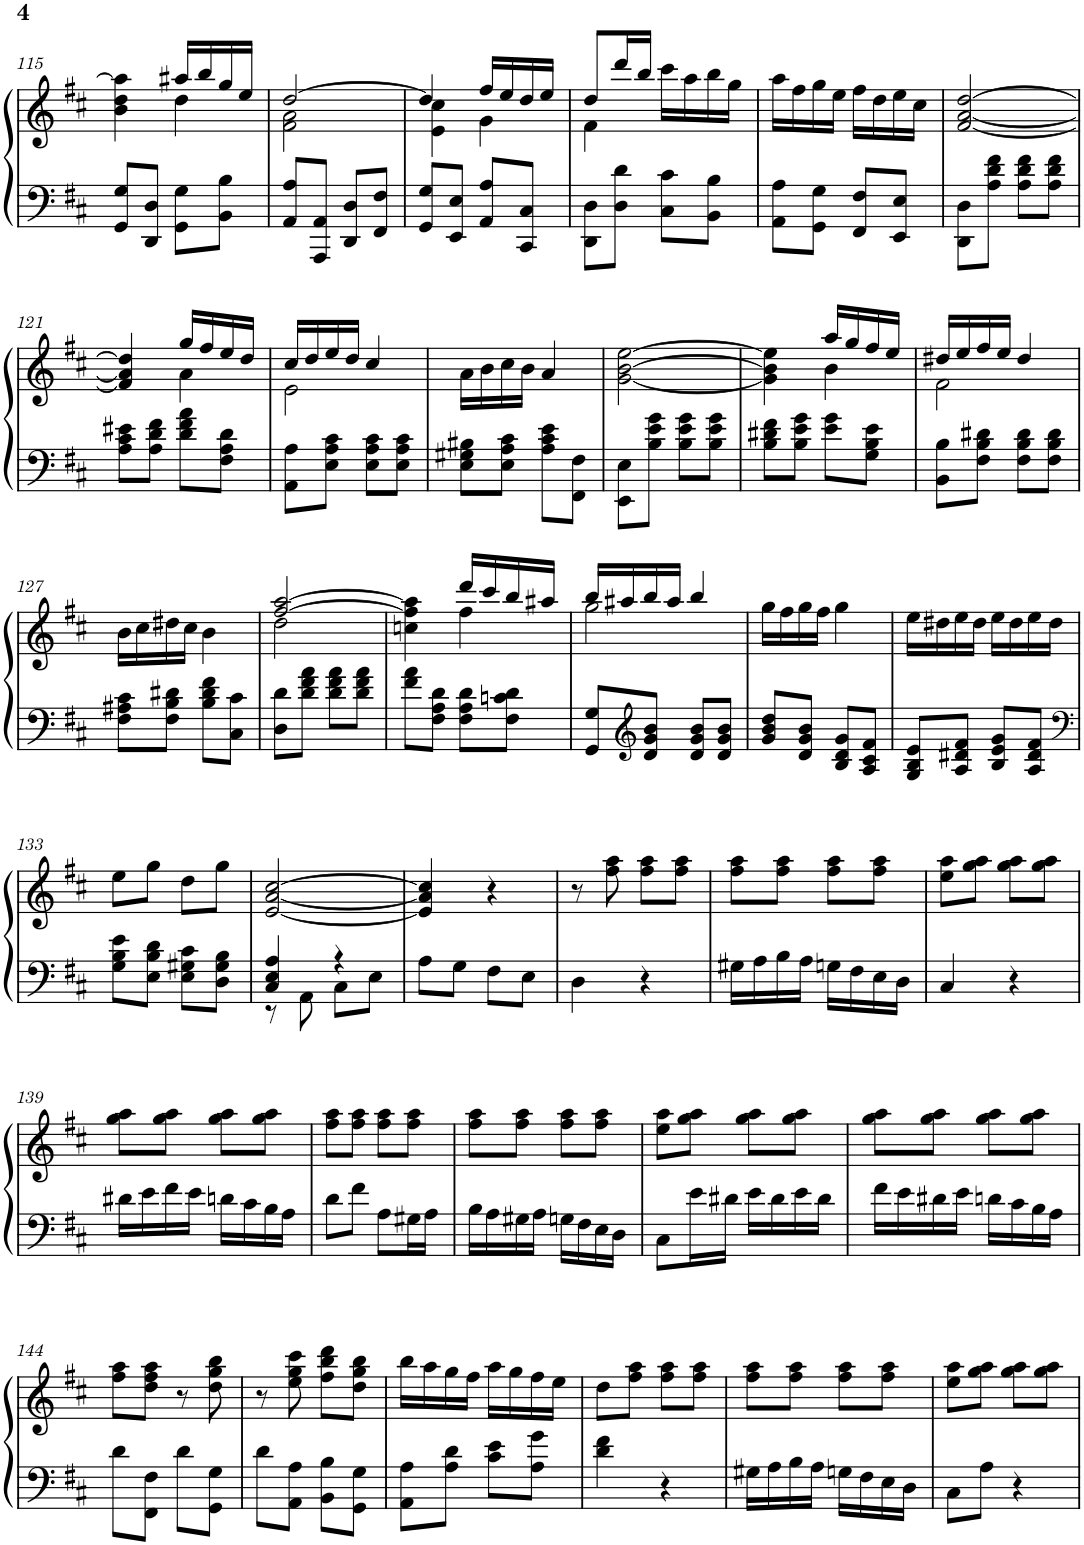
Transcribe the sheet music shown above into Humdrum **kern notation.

**kern	**kern
*part1	*part1
*staff2	*staff1
*I"Piano	*
*I'Pno.	*
!!LO:PB:g=z
*clefF4	*clefG2
*k[f#c#]	*k[f#c#]
*M2/4	*M2/4
=115	=115
*	*^
8GG/ 8G/L	4b\ 4dd\ 4aa\]	4ryy
8DD/ 8D/J	.	.
8GG\ 8G\L	16aa#X/LL	4dd\
.	16bb/	.
8BB\ 8B\J	16gg/	.
.	16ee/JJ	.
=116	=116	=116
8AA/ 8A/L	[2dd/	2f#\ 2a\
8AAA/ 8AA/J	.	.
8DD/ 8D/L	.	.
8FF#/ 8F#/J	.	.
=117	=117	=117
8GG/ 8G/L	4dd/]	4e\ 4cc#\
8EE/ 8E/J	.	.
8AA/ 8A/L	16ff#/LL	4g\
.	16ee/	.
8CC#/ 8C#/J	16dd/	.
.	16ee/JJ	.
=118	=118	=118
8DD\ 8D\L	8dd/L	4f#\
8D\ 8d\J	16ddd/L	.
.	16bb/JJ	.
8C#\ 8c#\L	16ccc#\LL	4ryy
.	16aa\	.
8BB\ 8B\J	16bb\	.
.	16gg\JJ	.
*	*v	*v
=119	=119
8AA\ 8A\L	16aa\LL
.	16ff#\
8GG\ 8G\J	16gg\
.	16ee\JJ
8FF#/ 8F#/L	16ff#\LL
.	16dd\
8EE/ 8E/J	16ee\
.	16cc#\JJ
=120	=120
8DD\ 8D\L	[2f#/ [2a/ [2dd/
8A\ 8d\ 8f#\J	.
8A\ 8d\ 8f#\L	.
8A\ 8d\ 8f#\J	.
!!LO:LB:g=z
=121	=121
*	*^
8A\ 8c#\ 8e#X\L	4f#/] 4a/] 4dd/]	4ryy
8A\ 8d\ 8f#\J	.	.
8d\ 8f#\ 8a\L	16gg/LL	4a\
.	16ff#/	.
8F#\ 8A\ 8d\J	16ee/	.
.	16dd/JJ	.
=122	=122	=122
8AA\ 8A\L	16cc#/LL	2e\
.	16dd/	.
8E\ 8A\ 8c#\J	16ee/	.
.	16dd/JJ	.
8E\ 8A\ 8c#\L	4cc#/	.
8E\ 8A\ 8c#\J	.	.
*	*v	*v
=123	=123
8E\ 8G#X\ 8B#X\L	16a\LL
.	16b\
8E\ 8A\ 8c#\J	16cc#\
.	16b\JJ
8A\ 8c#\ 8e\L	4a/
8FF#\ 8F#\J	.
=124	=124
8EE\ 8E\L	[2g\ [2b\ [2ee\
8B\ 8e\ 8g\J	.
8B\ 8e\ 8g\L	.
8B\ 8e\ 8g\J	.
=125	=125
*	*^
8B\ 8d#X\ 8f#\L	4g\] 4b\] 4ee\]	4ryy
8B\ 8e\ 8g\J	.	.
8e\ 8g\L	16aa/LL	4b\
.	16gg/	.
8G\ 8B\ 8e\J	16ff#/	.
.	16ee/JJ	.
=126	=126	=126
8BB\ 8B\L	16dd#X/LL	2f#\
.	16ee/	.
8F#\ 8B\ 8d#X\J	16ff#/	.
.	16ee/JJ	.
8F#\ 8B\ 8d#\L	4dd#/	.
8F#\ 8B\ 8d#\J	.	.
*	*v	*v
!!LO:LB:g=z
=127	=127
8F#\ 8A#X\ 8c#\L	16b\LL
.	16cc#\
8F#\ 8B\ 8d#X\J	16dd#X\
.	16cc#\JJ
8B\ 8d#\ 8f#\L	4b\
8C#\ 8c#\J	.
=128	=128
*	*^
8D\ 8d\L	[2ff#/ [2aa/	2dd\
8d\ 8f#\ 8a\J	.	.
8d\ 8f#\ 8a\L	.	.
8d\ 8f#\ 8a\J	.	.
=129	=129	=129
8f#\ 8a\L	4ccn\ 4ff#\] 4aa\]	4ryy
8F#\ 8A\ 8d\J	.	.
8F#\ 8A\ 8d\L	16ddd/LL	4ff#\
.	16ccc#/	.
8F#\ 8cn\ 8d\J	16bb/	.
.	16aa#X/JJ	.
=130	=130	=130
8GG/ 8G/L	16bb/LL	2gg\
.	16aa#X/	.
*clefG2	*	*
8d/ 8g/ 8b/J	16bb/	.
.	16aa#/JJ	.
8d/ 8g/ 8b/L	4bb/	.
8d/ 8g/ 8b/J	.	.
*	*v	*v
=131	=131
8g/ 8b/ 8dd/L	16gg\LL
.	16ff#\
8d/ 8g/ 8b/J	16gg\
.	16ff#\JJ
8B/ 8d/ 8g/L	4gg\
8A/ 8c#/ 8f#/J	.
=132	=132
8G/ 8B/ 8e/L	16ee\LL
.	16dd#X\
8A/ 8d#X/ 8f#/J	16ee\
.	16dd#\JJ
8B/ 8e/ 8g/L	16ee\LL
.	16dd#\
8A/ 8d#/ 8f#/J	16ee\
.	16dd#\JJ
!!LO:LB:g=z
=133	=133
*clefF4	*
8G\ 8B\ 8e\L	8ee\L
8E\ 8B\ 8d\J	8gg\J
8E\ 8G#X\ 8c#\L	8dd\L
8D\ 8G#\ 8B\J	8gg\J
=134	=134
*^	*
4C#/ 4E/ 4A/	8r	[2e/ [2a/ [2cc#/
.	8AA\	.
4r	8C#\L	.
.	8E\J	.
*v	*v	*
=135	=135
8A\L	4e/] 4a/] 4cc#/]
8G\J	.
8F#\L	4r
8E\J	.
=136	=136
4D\	8r
.	8ff#\ 8aa\
4r	8ff#\ 8aa\L
.	8ff#\ 8aa\J
=137	=137
16G#X\LL	8ff#\ 8aa\L
16A\	.
16B\	8ff#\ 8aa\J
16A\JJ	.
16Gn\LL	8ff#\ 8aa\L
16F#\	.
16E\	8ff#\ 8aa\J
16D\JJ	.
=138	=138
4C#/	8ee\ 8aa\L
.	8gg\ 8aa\J
4r	8gg\ 8aa\L
.	8gg\ 8aa\J
!!LO:LB:g=z
=139	=139
16d#X\LL	8gg\ 8aa\L
16e\	.
16f#\	8gg\ 8aa\J
16e\JJ	.
16dn\LL	8gg\ 8aa\L
16c#\	.
16B\	8gg\ 8aa\J
16A\JJ	.
=140	=140
8d\L	8ff#\ 8aa\L
8f#\J	8ff#\ 8aa\J
8A\L	8ff#\ 8aa\L
16G#X\L	8ff#\ 8aa\J
16A\JJ	.
=141	=141
16B\LL	8ff#\ 8aa\L
16A\	.
16G#X\	8ff#\ 8aa\J
16A\JJ	.
16Gn\LL	8ff#\ 8aa\L
16F#\	.
16E\	8ff#\ 8aa\J
16D\JJ	.
=142	=142
8C#\L	8ee\ 8aa\L
16e\L	8gg\ 8aa\J
16d#X\JJ	.
16e\LL	8gg\ 8aa\L
16d#\	.
16e\	8gg\ 8aa\J
16d#\JJ	.
=143	=143
16f#\LL	8gg\ 8aa\L
16e\	.
16d#X\	8gg\ 8aa\J
16e\JJ	.
16dn\LL	8gg\ 8aa\L
16c#\	.
16B\	8gg\ 8aa\J
16A\JJ	.
!!LO:LB:g=z
=144	=144
8d\L	8ff#\ 8aa\L
8FF#\ 8F#\J	8dd\ 8ff#\ 8aa\J
8d\L	8r
8GG\ 8G\J	8dd\ 8gg\ 8bb\
=145	=145
8d\L	8r
8AA\ 8A\J	8ee\ 8gg\ 8ccc#\
8BB\ 8B\L	8ff#\ 8bb\ 8ddd\L
8GG\ 8G\J	8dd\ 8gg\ 8bb\J
=146	=146
8AA\ 8A\L	16bb\LL
.	16aa\
8A\ 8d\J	16gg\
.	16ff#\JJ
8c#\ 8e\L	16aa\LL
.	16gg\
8A\ 8g\J	16ff#\
.	16ee\JJ
=147	=147
4d\ 4f#\	8dd\L
.	8ff#\ 8aa\J
4r	8ff#\ 8aa\L
.	8ff#\ 8aa\J
=148	=148
16G#X\LL	8ff#\ 8aa\L
16A\	.
16B\	8ff#\ 8aa\J
16A\JJ	.
16Gn\LL	8ff#\ 8aa\L
16F#\	.
16E\	8ff#\ 8aa\J
16D\JJ	.
=149	=149
8C#\L	8ee\ 8aa\L
8A\J	8gg\ 8aa\J
4r	8gg\ 8aa\L
.	8gg\ 8aa\J
=	=
*-	*-
